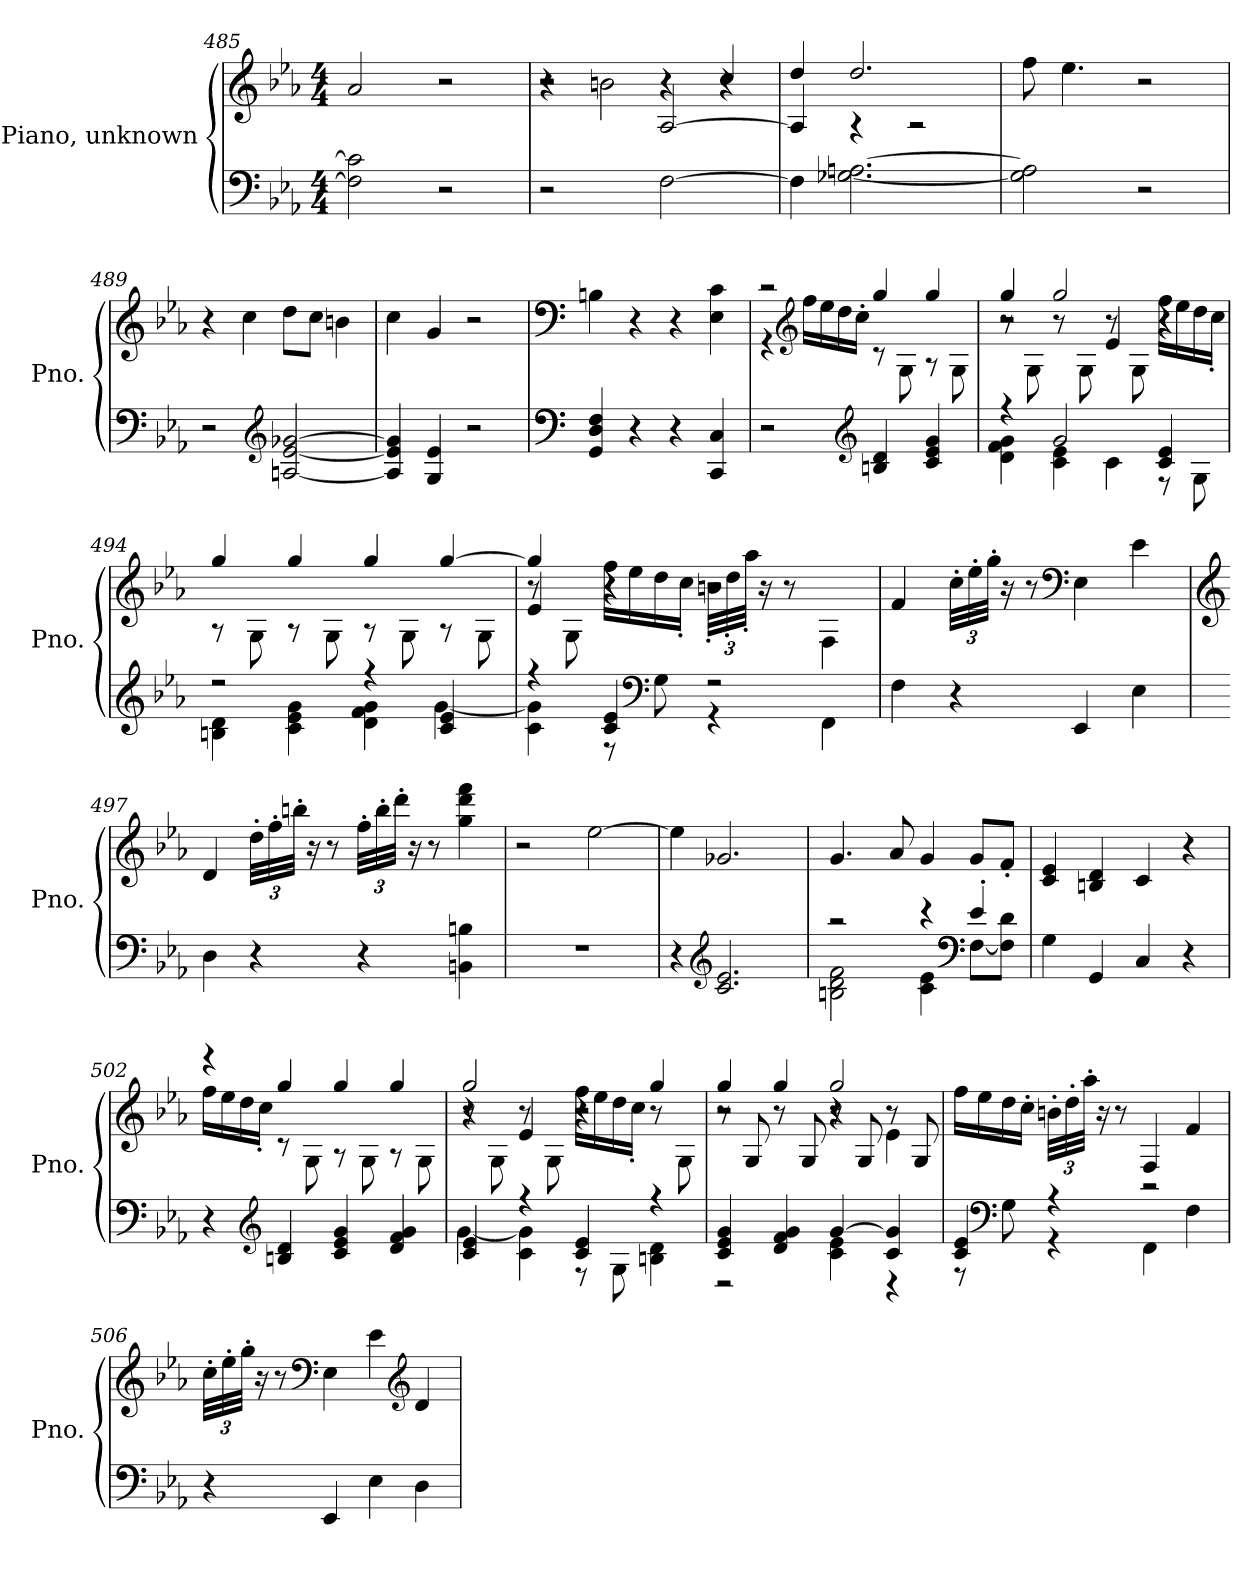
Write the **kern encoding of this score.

**kern	**kern
*part1	*part1
*staff2	*staff1
*I"Piano, unknown	*
*I'Pno.	*
*clefF4	*clefG2
*k[b-e-a-]	*k[b-e-a-]
*M4/4	*M4/4
=485	=485
2F\] 2c\]	2a-/
2r	2r
=486	=486
*	*^
*	*	*^
2r	2r	4r	2r
.	.	2bn\	.
[2F\	4r	.	[2A-/
.	4cc/	4r	.
*	*	*v	*v
=487	=487	=487
4F\]	4dd/	4A-/]
[2.G-X\ [2.An\	2.dd/	4r
.	.	2r
*	*v	*v
=488	=488
2G-\] 2A\]	8ff\
.	4.ee-\
2r	2r
=489	=489
2r	4r
.	4cc\
*clefG2	*
[2An/ [2e-/ [2g-X/	8dd\L
.	8cc\J
.	4bn\
=490	=490
4A/] 4e-/] 4g-/]	4cc\
4G/ 4e-/	4g/
2r	2r
!!LO:LB:g=z
=491	=491
*clefF4	*clefF4
4GG/ 4D/ 4F/	4Bn\
4r	4r
4r	4r
4CC/ 4C/	4E-\ 4c\
=492	=492
*	*^
2r	2r	4r
*	*clefG2	*
.	.	16ff\LL
.	.	16ee-\
.	.	16dd\
.	.	16cc'\JJ
*clefG2	*	*
4Bn/ 4d/	4gg/	8r
.	.	8G\
4c/ 4e-/ 4g/	4gg/	8r
.	.	8G\
=493	=493	=493
*^	*	*^
4r	4d\ 4f\ 4g\	4gg/	8r	2r
.	.	.	8G\	.
2g/	4c\ 4e-\	2gg/	8r	.
.	.	.	8G\	.
.	4c\	.	8r	4e-/
.	.	.	8G\	.
4c/ 4e-/	8r	4r	16ff\LL	4r
.	.	.	16ee-\	.
.	8G\	.	16dd\	.
.	.	.	16cc'\JJ	.
*	*	*	*v	*v
=494	=494	=494	=494
2r	4Bn\ 4d\	4gg/	8r
.	.	.	8G\
.	4c\ 4e-\ 4g\	4gg/	8r
.	.	.	8G\
4r	4d\ 4f\ 4g\	4gg/	8r
.	.	.	8G\
4c/ 4e-/	[4g\	[4gg/	8r
.	.	.	8G\
!!LO:LB:g=z
=495	=495	=495	=495
*	*	*	*^
4r	4c\ 4g\]	4gg/]	8r	4e-/
.	.	.	8G\	.
4c/ 4e-/	8r	4r	16ff\LL	4r
.	.	.	16ee-\	.
*clefF4	*	*	*	*
.	8G\	.	16dd\	.
.	.	.	16cc'\JJ	.
*	*	*	*Xbrackettup	*
2r	4r	2r	48bn'\LLL	2r
.	.	.	48dd'\	.
.	.	.	48aa-'\JJJ	.
.	.	.	16r	.
.	.	.	8r	.
.	4FF\	.	4F\	.
*v	*v	*	*	*
*	*v	*v	*v
=496	=496
4F\	4f/
4r	48cc'\LLL
.	48ee-'\
.	48gg'\JJJ
.	16r
.	8r
*	*clefF4
4EE-/	4E-\
4E-\	4e-\
=497	=497
*	*clefG2
4D\	4d/
4r	48dd'\LLL
.	48ff'\
.	48bbn'\JJJ
.	16r
.	8r
4r	48ff'\LLL
.	48bb'\
.	48ddd'\JJJ
.	16r
.	8r
4BBn\ 4Bn\	4gg\ 4ddd\ 4fff\
=498	=498
1r	2r
.	[2ee-\
!!LO:LB:g=z
=499	=499
4r	4ee-\]
*clefG2	*
2.c/ 2.e-/	2.g-X/
=500	=500
*^	*
2r	2Bn\ 2d\ 2f\	4.g/
.	.	8a-/
4r	4c\ 4e-\	4g/
*clefF4	*	*
4e-'/	[8F\L	8g/L
.	8F\] 8d\J	8f'/J
*v	*v	*
=501	=501
4G\	4c/ 4e-/
4GG/	4Bn/ 4d/
4C/	4c/
4r	4r
=502	=502
*	*^
4r	4r	16ff\LL
.	.	16ee-\
.	.	16dd\
.	.	16cc'\JJ
*clefG2	*	*
4Bn/ 4d/	4gg/	8r
.	.	8G\
4c/ 4e-/ 4g/	4gg/	8r
.	.	8G\
4d/ 4f/ 4g/	4gg/	8r
.	.	8G\
=503	=503	=503
*^	*	*^
4c/ 4e-/	[4g\	2gg/	8r	4r
.	.	.	8G\	.
4r	4c\ 4g\]	.	8r	4e-/
.	.	.	8G\	.
4c/ 4e-/	8r	4r	16ff\LL	2r
.	.	.	16ee-\	.
.	8G\	.	16dd\	.
.	.	.	16cc'\JJ	.
4r	4Bn\ 4d\	4gg/	8r	.
.	.	.	8G\	.
!!LO:LB:g=z	!!	!!
=504	=504	=504	=504	=504
4c/ 4e-/ 4g/	2r	4gg/	2r	8r
.	.	.	.	8G/
4d/ 4f/ 4g/	.	4gg/	.	8r
.	.	.	.	8G/
[4g/	4c\ 4e-\	2gg/	4r	8r
.	.	.	.	8G/
4c/ 4g/]	4r	.	4e-\	8r
.	.	.	.	8G/
*	*	*v	*v	*v
=505	=505	=505
4c/ 4e-/	8r	16ff\LL
.	.	16ee-\
*clefF4	*	*
.	8G\	16dd\
.	.	16cc'\JJ
4r	4r	48bn'\LLL
.	.	48dd'\
.	.	48aa-'\JJJ
.	.	16r
.	.	8r
2r	4FF\	4F/
.	4F\	4f/
*v	*v	*
=506	=506
4r	48cc'\LLL
.	48ee-'\
.	48gg'\JJJ
.	16r
.	8r
*	*clefF4
4EE-/	4E-\
4E-\	4e-\
*	*clefG2
4D\	4d/
=	=
*-	*-
